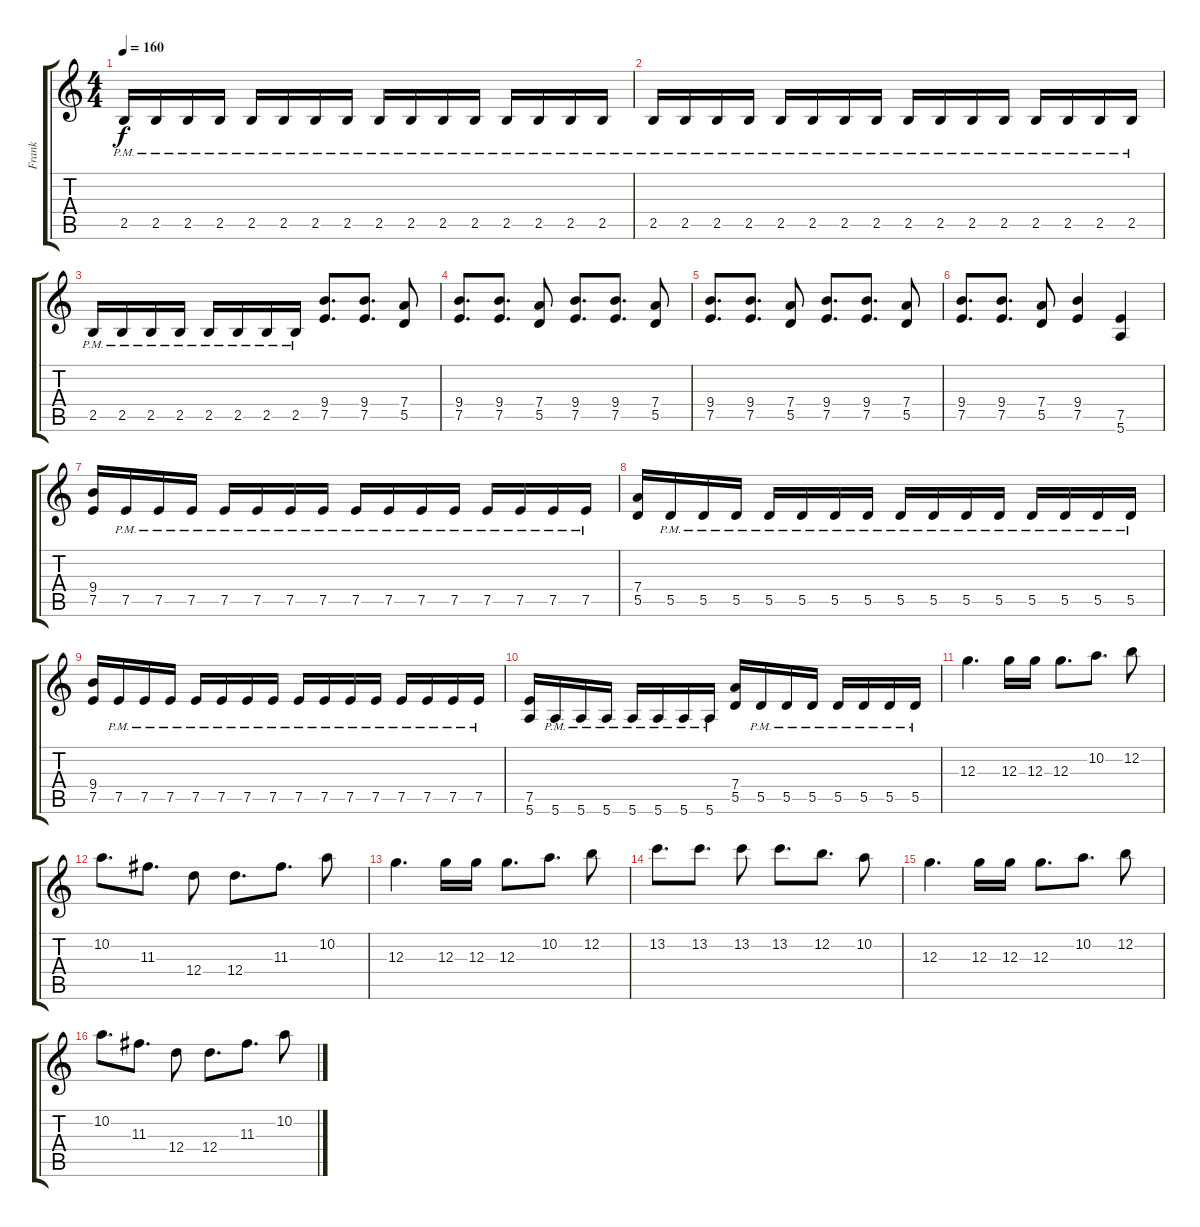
\track ("Frank" "Frank") {instrument overdrivenguitar}
\staff {score tabs}
\tuning (E4 B3 G3 D3 A2 E2) {hide}
\ts (4 4)
\tempo 160
\clef g2
\ks c
2.5{pm}.16{dy f} 2.5{pm}.16 2.5{pm}.16 2.5{pm}.16 2.5{pm}.16 2.5{pm}.16 2.5{pm}.16 2.5{pm}.16 2.5{pm}.16 2.5{pm}.16 2.5{pm}.16 2.5{pm}.16 2.5{pm}.16 2.5{pm}.16 2.5{pm}.16 2.5{pm}.16 |
2.5{pm}.16 2.5{pm}.16 2.5{pm}.16 2.5{pm}.16 2.5{pm}.16 2.5{pm}.16 2.5{pm}.16 2.5{pm}.16 2.5{pm}.16 2.5{pm}.16 2.5{pm}.16 2.5{pm}.16 2.5{pm}.16 2.5{pm}.16 2.5{pm}.16 2.5{pm}.16 |
2.5{pm}.16 2.5{pm}.16 2.5{pm}.16 2.5{pm}.16 2.5{pm}.16 2.5{pm}.16 2.5{pm}.16 2.5{pm}.16 (9.4 7.5).8{d} (9.4 7.5).8{d} (7.4 5.5).8 |
(9.4 7.5).8{d} (9.4 7.5).8{d} (7.4 5.5).8 (9.4 7.5).8{d} (9.4 7.5).8{d} (7.4 5.5).8 |
(9.4 7.5).8{d} (9.4 7.5).8{d} (7.4 5.5).8 (9.4 7.5).8{d} (9.4 7.5).8{d} (7.4 5.5).8 |
(9.4 7.5).8{d} (9.4 7.5).8{d} (7.4 5.5).8 (9.4 7.5).4 (7.5 5.6).4 |
(9.4 7.5).16 7.5{pm}.16 7.5{pm}.16 7.5{pm}.16 7.5{pm}.16 7.5{pm}.16 7.5{pm}.16 7.5{pm}.16 7.5{pm}.16 7.5{pm}.16 7.5{pm}.16 7.5{pm}.16 7.5{pm}.16 7.5{pm}.16 7.5{pm}.16 7.5{pm}.16 |
(7.4 5.5).16 5.5{pm}.16 5.5{pm}.16 5.5{pm}.16 5.5{pm}.16 5.5{pm}.16 5.5{pm}.16 5.5{pm}.16 5.5{pm}.16 5.5{pm}.16 5.5{pm}.16 5.5{pm}.16 5.5{pm}.16 5.5{pm}.16 5.5{pm}.16 5.5{pm}.16 |
(9.4 7.5).16 7.5{pm}.16 7.5{pm}.16 7.5{pm}.16 7.5{pm}.16 7.5{pm}.16 7.5{pm}.16 7.5{pm}.16 7.5{pm}.16 7.5{pm}.16 7.5{pm}.16 7.5{pm}.16 7.5{pm}.16 7.5{pm}.16 7.5{pm}.16 7.5{pm}.16 |
(7.5 5.6).16 5.6{pm}.16 5.6{pm}.16 5.6{pm}.16 5.6{pm}.16 5.6{pm}.16 5.6{pm}.16 5.6{pm}.16 (7.4 5.5).16 5.5{pm}.16 5.5{pm}.16 5.5{pm}.16 5.5{pm}.16 5.5{pm}.16 5.5{pm}.16 5.5{pm}.16 |
12.3.4{d} 12.3.16 12.3.16 12.3.8{d} 10.2.8{d} 12.2.8 |
10.2.8{d} 11.3.8{d} 12.4.8 12.4.8{d} 11.3.8{d} 10.2.8 |
12.3.4{d} 12.3.16 12.3.16 12.3.8{d} 10.2.8{d} 12.2.8 |
13.2.8{d} 13.2.8{d} 13.2.8 13.2.8{d} 12.2.8{d} 10.2.8 |
12.3.4{d} 12.3.16 12.3.16 12.3.8{d} 10.2.8{d} 12.2.8 |
10.2.8{d} 11.3.8{d} 12.4.8 12.4.8{d} 11.3.8{d} 10.2.8
